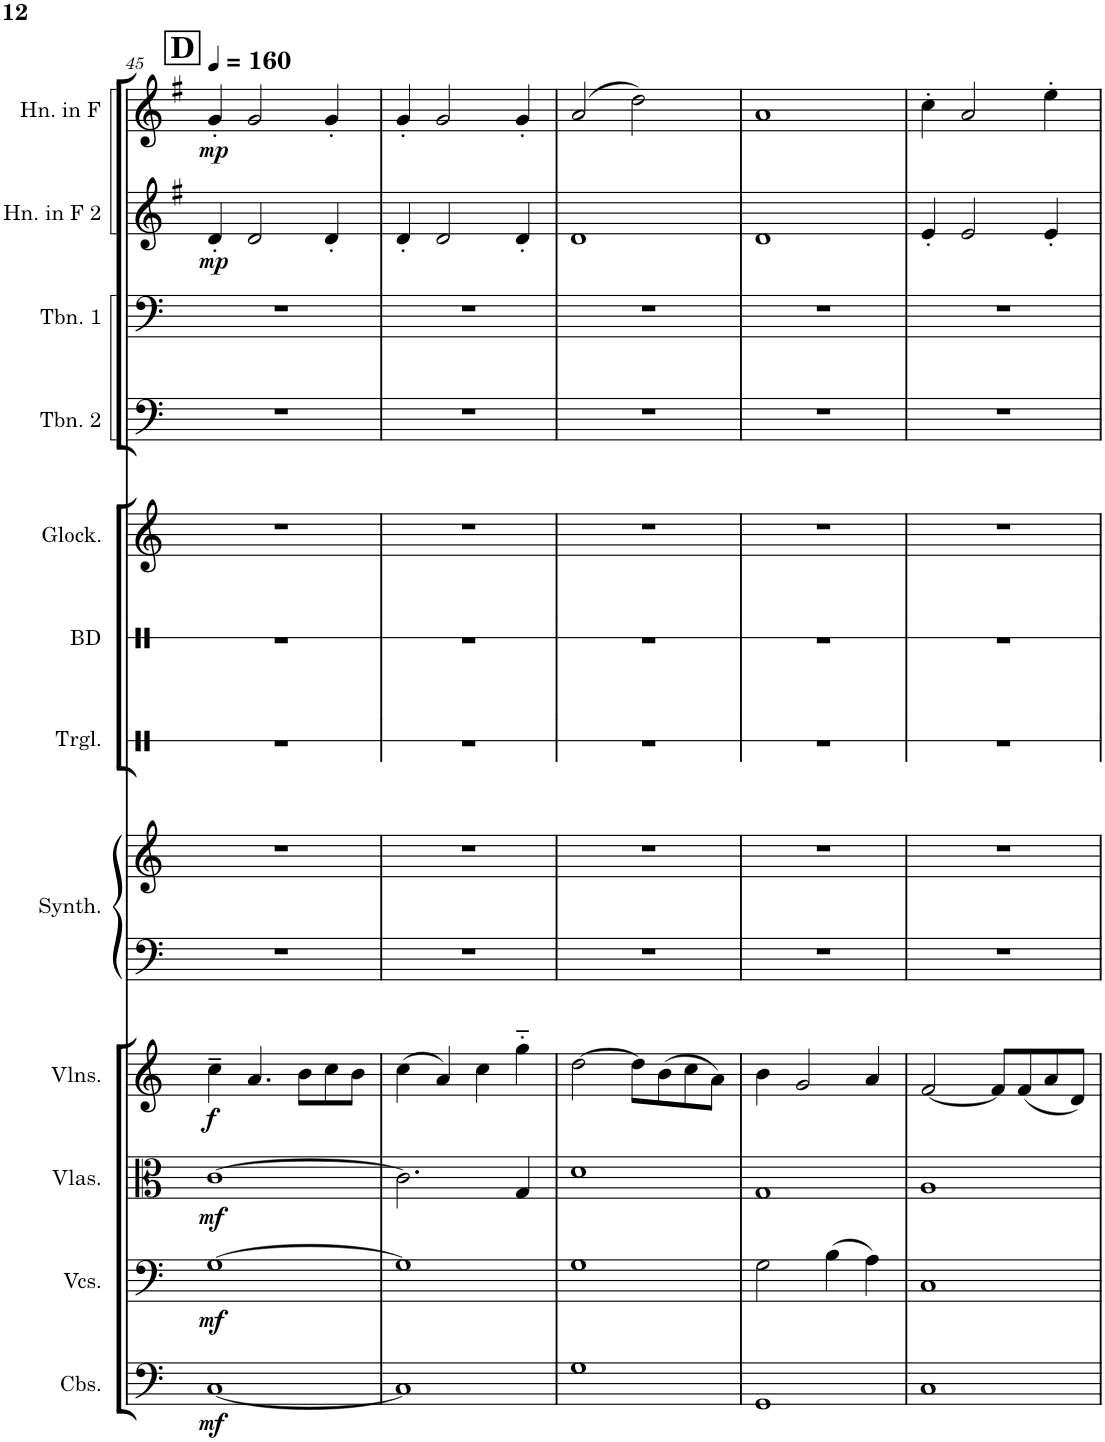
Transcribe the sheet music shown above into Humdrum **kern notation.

**kern	**dynam	**kern	**dynam	**kern	**dynam	**kern	**dynam	**kern	**kern	**kern	**kern	**kern	**kern	**kern	**kern	**dynam	**kern	**dynam
*part12	*part12	*part11	*part11	*part10	*part10	*part9	*part9	*part8	*part8	*part7	*part6	*part5	*part4	*part3	*part2	*part2	*part1	*part1
*staff13	*staff13	*staff12	*staff12	*staff11	*staff11	*staff10	*staff10	*staff9	*staff8	*staff7	*staff6	*staff5	*staff4	*staff3	*staff2	*staff2	*staff1	*staff1
*I"Contrabasses	*	*I"Violoncellos	*	*I"Violas	*	*I"Violins	*	*I"Warm Synthesizer	*	*I"Triangle	*I"Bass Drum	*I"Glockenspiel	*I"Trombone 2	*I"Trombone 1	*I"Horn in F 2	*	*I"Horn in F	*
*I'Cbs.	*	*I'Vcs.	*	*I'Vlas.	*	*I'Vlns.	*	*I'Synth.	*	*I'Trgl.	*I'BD	*I'Glock.	*I'Tbn. 2	*I'Tbn. 1	*I'Hn. in F 2	*	*I'Hn. in F	*
!!LO:PB:g=z
*clefF4	*	*clefF4	*	*clefC3	*	*clefG2	*	*clefF4	*clefG2	*clefX	*clefX	*clefG2	*clefF4	*clefF4	*clefG2	*	*clefG2	*
*Trd7c12	*	*	*	*	*	*	*	*	*	*	*	*Trd-14c-24	*	*	*Trd4c7	*	*Trd4c7	*
*k[]	*	*k[]	*	*k[]	*	*k[]	*	*k[]	*k[]	*k[]	*k[]	*k[]	*k[]	*k[]	*k[f#]	*	*k[f#]	*
*M4/4	*	*M4/4	*	*M4/4	*	*M4/4	*	*M4/4	*M4/4	*M4/4	*M4/4	*M4/4	*M4/4	*M4/4	*M4/4	*	*M4/4	*
*MM160	*	*MM160	*	*MM160	*	*MM160	*	*MM160	*MM160	*MM160	*MM160	*MM160	*MM160	*MM160	*MM160	*	*MM160	*
!!LO:REH:place=s1:a:B:cj:fs=14:t=D
=45	=45	=45	=45	=45	=45	=45	=45	=45	=45	=45	=45	=45	=45	=45	=45	=45	=45	=45
!	!LO:DY:b	!	!LO:DY:b	!	!LO:DY:b	!	!LO:DY:b	!	!	!	!	!	!	!	!	!LO:DY:b	!	!LO:DY:b
[1C	mf	[1G	mf	[1c	mf	4cc~\	f	1r	1r	1r	1r	1r	1r	1r	4d'/	mp	4g'/	mp
.	.	.	.	.	.	4.a/	.	.	.	.	.	.	.	.	2d/	.	2g/	.
.	.	.	.	.	.	8b\L	.	.	.	.	.	.	.	.	.	.	.	.
.	.	.	.	.	.	8cc\	.	.	.	.	.	.	.	.	4d'/	.	4g'/	.
.	.	.	.	.	.	8b\J	.	.	.	.	.	.	.	.	.	.	.	.
=46	=46	=46	=46	=46	=46	=46	=46	=46	=46	=46	=46	=46	=46	=46	=46	=46	=46	=46
1C]	.	1G]	.	2.c\]	.	(4cc\	.	1r	1r	1r	1r	1r	1r	1r	4d'/	.	4g'/	.
.	.	.	.	.	.	4a/)	.	.	.	.	.	.	.	.	2d/	.	2g/	.
.	.	.	.	.	.	4cc\	.	.	.	.	.	.	.	.	.	.	.	.
.	.	.	.	4G/	.	4gg'~\	.	.	.	.	.	.	.	.	4d'/	.	4g'/	.
=47	=47	=47	=47	=47	=47	=47	=47	=47	=47	=47	=47	=47	=47	=47	=47	=47	=47	=47
1G	.	1G	.	1d	.	[2dd\	.	1r	1r	1r	1r	1r	1r	1r	1d	.	(2a/	.
.	.	.	.	.	.	8dd\L]	.	.	.	.	.	.	.	.	.	.	2dd\)	.
.	.	.	.	.	.	(8b\	.	.	.	.	.	.	.	.	.	.	.	.
.	.	.	.	.	.	8cc\	.	.	.	.	.	.	.	.	.	.	.	.
.	.	.	.	.	.	8a\J)	.	.	.	.	.	.	.	.	.	.	.	.
=48	=48	=48	=48	=48	=48	=48	=48	=48	=48	=48	=48	=48	=48	=48	=48	=48	=48	=48
1GG	.	2G\	.	1G	.	4b\	.	1r	1r	1r	1r	1r	1r	1r	1d	.	1a	.
.	.	.	.	.	.	2g/	.	.	.	.	.	.	.	.	.	.	.	.
.	.	(4B\	.	.	.	.	.	.	.	.	.	.	.	.	.	.	.	.
.	.	4A\)	.	.	.	4a/	.	.	.	.	.	.	.	.	.	.	.	.
=49	=49	=49	=49	=49	=49	=49	=49	=49	=49	=49	=49	=49	=49	=49	=49	=49	=49	=49
1C	.	1C	.	1A	.	[2f/	.	1r	1r	1r	1r	1r	1r	1r	4e'/	.	4cc'\	.
.	.	.	.	.	.	.	.	.	.	.	.	.	.	.	2e/	.	2a/	.
.	.	.	.	.	.	8f/L]	.	.	.	.	.	.	.	.	.	.	.	.
.	.	.	.	.	.	(8f/	.	.	.	.	.	.	.	.	.	.	.	.
.	.	.	.	.	.	8a/	.	.	.	.	.	.	.	.	4e'/	.	4ee'\	.
.	.	.	.	.	.	8d/J)	.	.	.	.	.	.	.	.	.	.	.	.
=	=	=	=	=	=	=	=	=	=	=	=	=	=	=	=	=	=	=
*-	*-	*-	*-	*-	*-	*-	*-	*-	*-	*-	*-	*-	*-	*-	*-	*-	*-	*-
